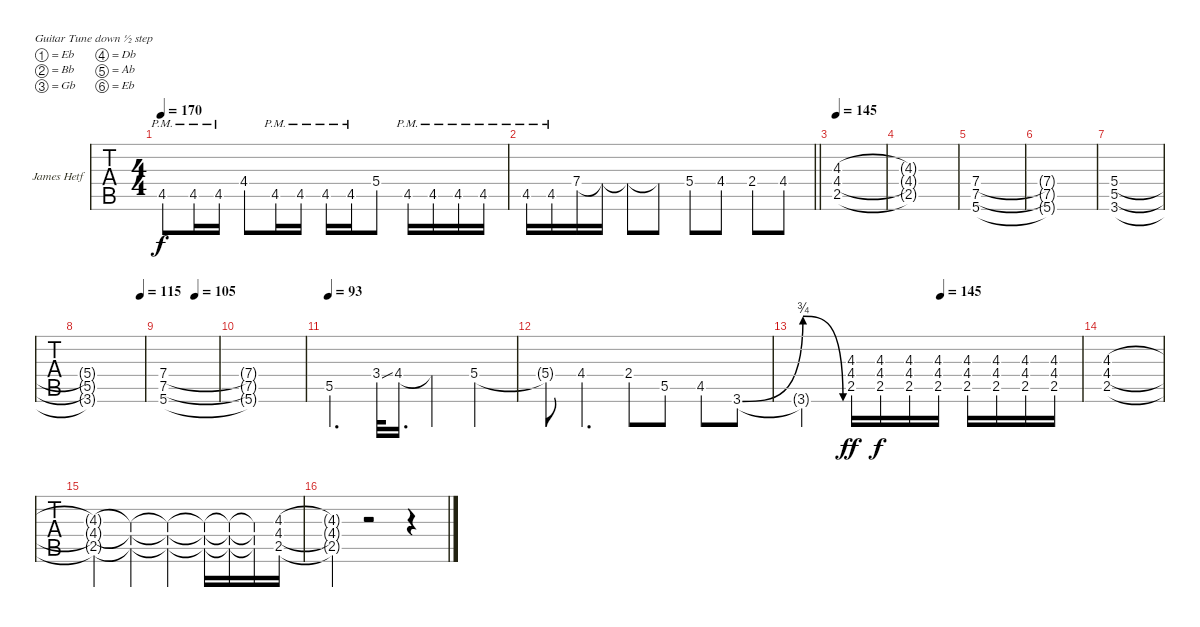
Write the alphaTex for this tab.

\bracketExtendMode groupsimilarinstruments
\firstSystemTrackNameOrientation horizontal
\otherSystemsTrackNameOrientation horizontal
\track ("James Hetfield" "James Hetf") {instrument distortionguitar}
\staff {tabs}
\tuning (Eb4 Bb3 Gb3 Db3 Ab2 Eb2)
\ts (4 4)
\tempo 170
\clef g2
\ks c
4.5{pm}.8{dy f} 4.5{pm}.16 4.5{pm}.16 4.4.8 4.5{pm}.16 4.5{pm}.16 4.5{pm}.16 4.5{pm}.16 5.4.8 4.5{pm}.16 4.5{pm}.16 4.5{pm}.16 4.5{pm}.16 |
\barLineRight lightlight
4.5{pm}.16 4.5{pm}.16 7.4.16 7.4{t}.16 7.4{t}.8 7.4{t}.8 5.4.8 4.4.8 2.4.8 4.4.8 |
\tempo 145
(4.3 4.4 2.5).1 |
(4.3{t} 4.4{t} 2.5{t}).1 |
(7.4 7.5 5.6).1 |
(7.4{t} 7.5{t} 5.6{t}).1 |
(5.4 5.5 3.6).1 |
\tempo (115 0.9375)
(5.4{t} 5.5{t} 3.6{t}).1 |
\tempo (105 0.583333)
(7.4 7.5 5.6).1 |
(7.4{t} 7.5{t} 5.6{t}).1 |
\tempo 93
5.5.4{d} 3.4{ss}.32 4.4.16{d} 4.4{t}.4 5.4.4 |
5.4{t}.8 4.4.4{d} 2.4.8 5.5.8 4.5.8 3.6{be (bend 0 0 60 3)}.8 |
\tempo (145 0.5)
3.6{be (release 0 3 60 0) t}.2 (4.3 4.4 2.5).16{dy ff} (4.3 4.4 2.5).16{dy f} (4.3 4.4 2.5).16 (4.3 4.4 2.5).16 (4.3 4.4 2.5).16 (4.3 4.4 2.5).16 (4.3 4.4 2.5).16 (4.3 4.4 2.5).16 |
\ks bminor
(4.3 4.4 2.5).1 |
(4.3{t} 4.4{t} 2.5{t}).4 (4.3{t} 4.4{t} 2.5{t}).4 (4.3{t} 4.4{t} 2.5{t}).4 (4.3{t} 4.4{t} 2.5{t}).16 (4.3{t} 4.4{t} 2.5{t}).16 (4.3{t} 4.4{t} 2.5{t}).16 (4.3 4.4 2.5).16 |
(4.3{t} 4.4{t} 2.5{t}).4 r.2 r.4
